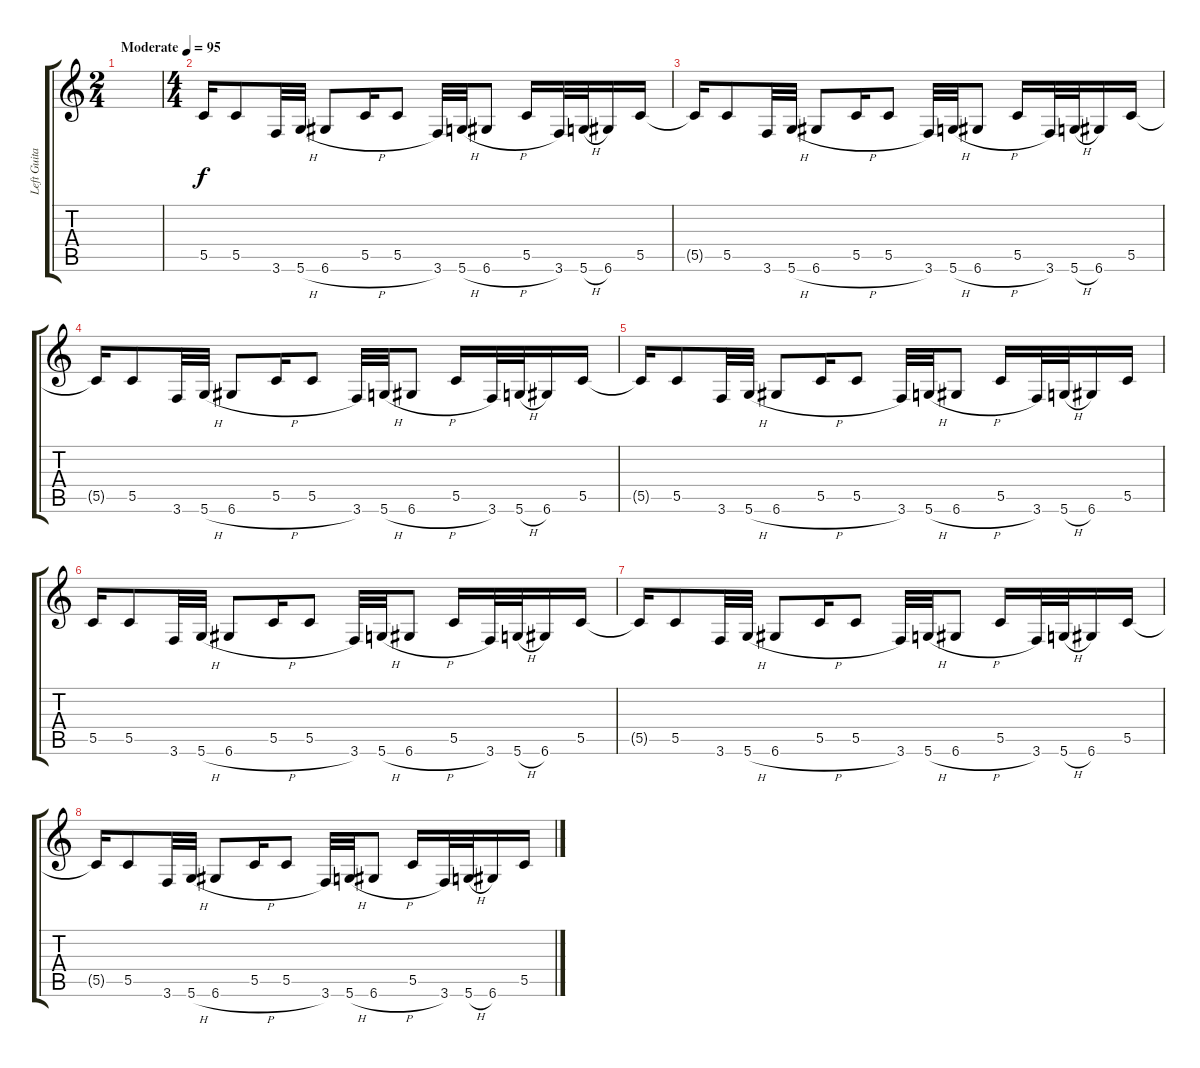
\track ("Left Guitar" "Left Guita") {instrument distortionguitar}
\staff {score tabs}
\tuning (D4 A3 F3 C3 G2 D2) {hide}
\ts (2 4)
\tempo (95 "Moderate")
\clef g2
\ks c
|
\ts (4 4)
5.5.16 5.5.8 3.6.32 5.6{h}.32 6.6{h}.8 5.5.16 5.5.8 3.6.32 5.6{h}.32 6.6{h}.8 5.5.16 3.6.32 5.6{h}.32 6.6.16 5.5.16 |
5.5{t}.16 5.5.8 3.6.32 5.6{h}.32 6.6{h}.8 5.5.16 5.5.8 3.6.32 5.6{h}.32 6.6{h}.8 5.5.16 3.6.32 5.6{h}.32 6.6.16 5.5.16 |
5.5{t}.16 5.5.8 3.6.32 5.6{h}.32 6.6{h}.8 5.5.16 5.5.8 3.6.32 5.6{h}.32 6.6{h}.8 5.5.16 3.6.32 5.6{h}.32 6.6.16 5.5.16 |
5.5{t}.16 5.5.8 3.6.32 5.6{h}.32 6.6{h}.8 5.5.16 5.5.8 3.6.32 5.6{h}.32 6.6{h}.8 5.5.16 3.6.32 5.6{h}.32 6.6.16 5.5.16 |
5.5.16 5.5.8 3.6.32 5.6{h}.32 6.6{h}.8 5.5.16 5.5.8 3.6.32 5.6{h}.32 6.6{h}.8 5.5.16 3.6.32 5.6{h}.32 6.6.16 5.5.16 |
5.5{t}.16 5.5.8 3.6.32 5.6{h}.32 6.6{h}.8 5.5.16 5.5.8 3.6.32 5.6{h}.32 6.6{h}.8 5.5.16 3.6.32 5.6{h}.32 6.6.16 5.5.16 |
5.5{t}.16 5.5.8 3.6.32 5.6{h}.32 6.6{h}.8 5.5.16 5.5.8 3.6.32 5.6{h}.32 6.6{h}.8 5.5.16 3.6.32 5.6{h}.32 6.6.16 5.5.16
